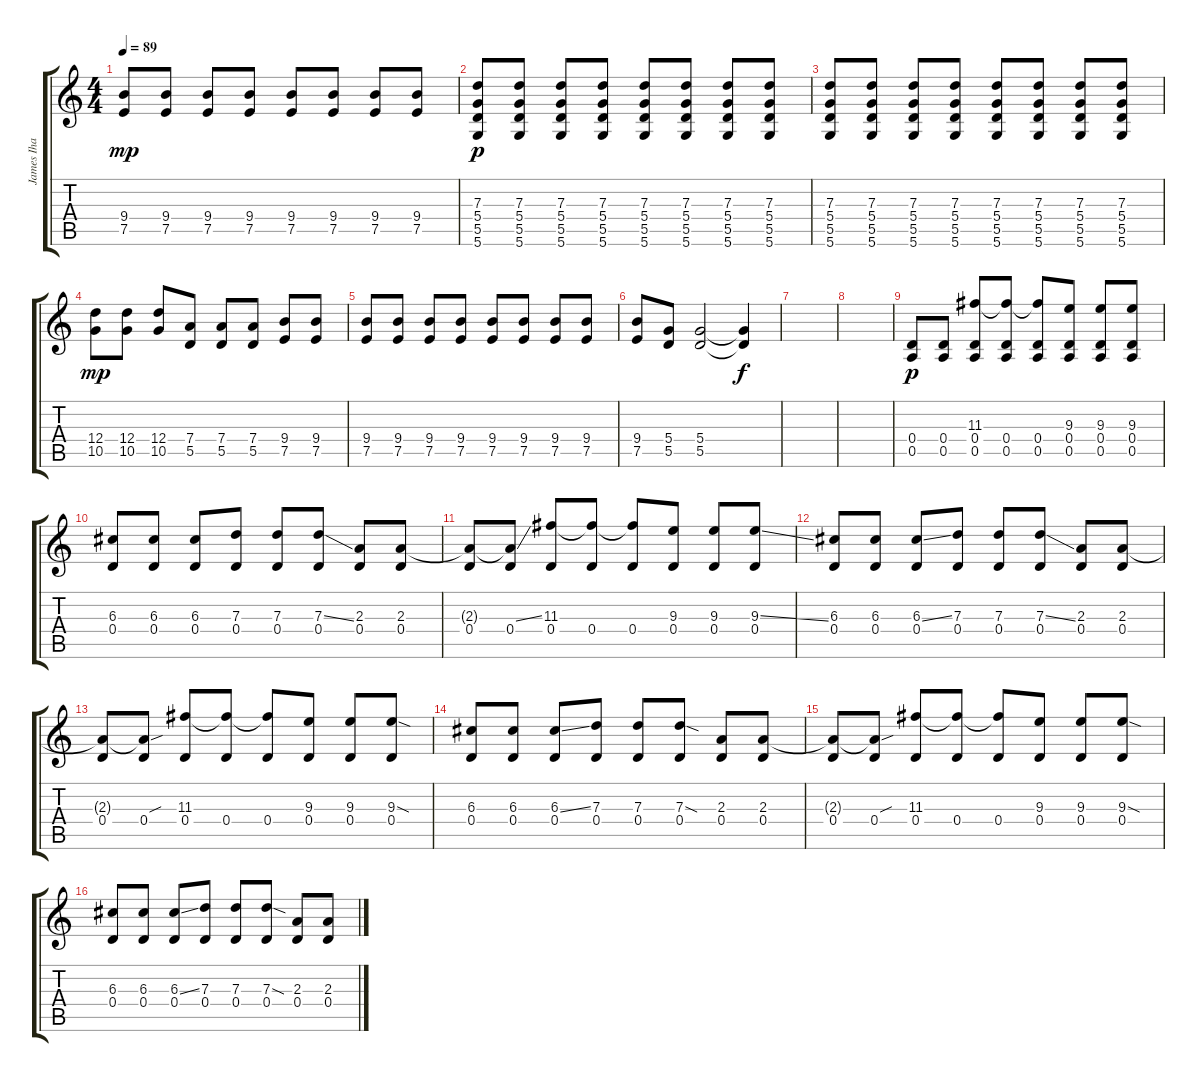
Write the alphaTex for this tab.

\track ("James Iha" "James Iha") {instrument acousticguitarsteel}
\staff {score tabs}
\tuning (E4 B3 G3 D3 A2 D2) {hide}
\ts (4 4)
\tempo 89
\clef g2
\ks c
(9.4 7.5).8{dy mp} (9.4 7.5).8 (9.4 7.5).8 (9.4 7.5).8 (9.4 7.5).8 (9.4 7.5).8 (9.4 7.5).8 (9.4 7.5).8 |
(7.3 5.4 5.5 5.6).8{dy p} (7.3 5.4 5.5 5.6).8 (7.3 5.4 5.5 5.6).8 (7.3 5.4 5.5 5.6).8 (7.3 5.4 5.5 5.6).8 (7.3 5.4 5.5 5.6).8 (7.3 5.4 5.5 5.6).8 (7.3 5.4 5.5 5.6).8 |
(7.3 5.4 5.5 5.6).8 (7.3 5.4 5.5 5.6).8 (7.3 5.4 5.5 5.6).8 (7.3 5.4 5.5 5.6).8 (7.3 5.4 5.5 5.6).8 (7.3 5.4 5.5 5.6).8 (7.3 5.4 5.5 5.6).8 (7.3 5.4 5.5 5.6).8 |
(12.4 10.5).8{dy mp} (12.4 10.5).8 (12.4 10.5).8 (7.4 5.5).8 (7.4 5.5).8 (7.4 5.5).8 (9.4 7.5).8 (9.4 7.5).8 |
(9.4 7.5).8 (9.4 7.5).8 (9.4 7.5).8 (9.4 7.5).8 (9.4 7.5).8 (9.4 7.5).8 (9.4 7.5).8 (9.4 7.5).8 |
(9.4 7.5).8 (5.4 5.5).8 (5.4 5.5).2 (5.4{t} 5.5{t}).4{dy f} |
|
|
(0.4 0.5).8{dy p} (0.4 0.5).8 (11.3 0.4 0.5).8{balance 10} (11.3{t} 0.4 0.5).8 (11.3{t} 0.4 0.5).8 (9.3 0.4 0.5).8 (9.3 0.4 0.5).8 (9.3 0.4 0.5).8 |
(6.3 0.4).8 (6.3 0.4).8 (6.3 0.4).8 (7.3 0.4).8 (7.3 0.4).8 (7.3{ss} 0.4).8 (2.3 0.4).8 (2.3 0.4).8 |
(2.3{t} 0.4).8 (2.3{ss t} 0.4).8 (11.3 0.4).8 (11.3{t} 0.4).8 (11.3{t} 0.4).8 (9.3 0.4).8 (9.3 0.4).8 (9.3{ss} 0.4).8 |
(6.3 0.4).8 (6.3 0.4).8 (6.3{ss} 0.4).8 (7.3 0.4).8 (7.3 0.4).8 (7.3{ss} 0.4).8 (2.3 0.4).8 (2.3 0.4).8 |
(2.3{t} 0.4).8 (2.3{sou t} 0.4).8 (11.3 0.4).8 (11.3{t} 0.4).8 (11.3{t} 0.4).8 (9.3 0.4).8 (9.3 0.4).8 (9.3{sod} 0.4).8 |
(6.3 0.4).8 (6.3 0.4).8 (6.3{ss} 0.4).8 (7.3 0.4).8 (7.3 0.4).8 (7.3{sod} 0.4).8 (2.3 0.4).8 (2.3 0.4).8 |
(2.3{t} 0.4).8 (2.3{sou t} 0.4).8 (11.3 0.4).8 (11.3{t} 0.4).8 (11.3{t} 0.4).8 (9.3 0.4).8 (9.3 0.4).8 (9.3{sod} 0.4).8 |
(6.3 0.4).8 (6.3 0.4).8 (6.3{ss} 0.4).8 (7.3 0.4).8 (7.3 0.4).8 (7.3{sod} 0.4).8 (2.3 0.4).8 (2.3 0.4).8
